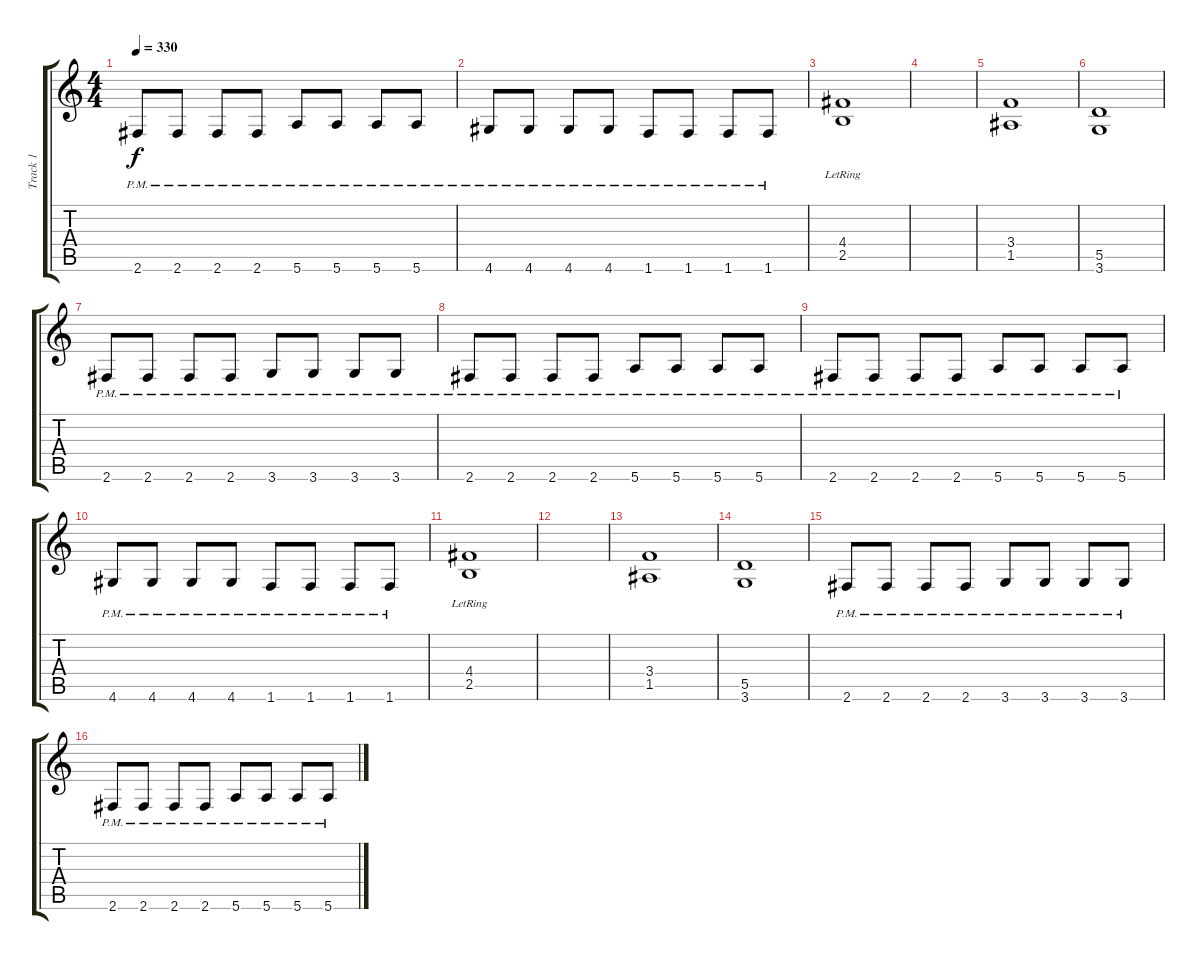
\track ("Track 1" "Track 1") {instrument overdrivenguitar}
\staff {score tabs}
\tuning (E4 B3 G3 D3 A2 E2) {hide}
\ts (4 4)
\tempo 330
\clef g2
\ks c
2.6{pm}.8{dy f} 2.6{pm}.8 2.6{pm}.8 2.6{pm}.8 5.6{pm}.8 5.6{pm}.8 5.6{pm}.8 5.6{pm}.8 |
4.6{pm}.8 4.6{pm}.8 4.6{pm}.8 4.6{pm}.8 1.6{pm}.8 1.6{pm}.8 1.6{pm}.8 1.6{pm}.8 |
(4.4{lr} 2.5{lr}).1 |
|
(3.4 1.5).1 |
(5.5 3.6).1 |
2.6{pm}.8 2.6{pm}.8 2.6{pm}.8 2.6{pm}.8 3.6{pm}.8 3.6{pm}.8 3.6{pm}.8 3.6{pm}.8 |
2.6{pm}.8 2.6{pm}.8 2.6{pm}.8 2.6{pm}.8 5.6{pm}.8 5.6{pm}.8 5.6{pm}.8 5.6{pm}.8 |
2.6{pm}.8 2.6{pm}.8 2.6{pm}.8 2.6{pm}.8 5.6{pm}.8 5.6{pm}.8 5.6{pm}.8 5.6{pm}.8 |
4.6{pm}.8 4.6{pm}.8 4.6{pm}.8 4.6{pm}.8 1.6{pm}.8 1.6{pm}.8 1.6{pm}.8 1.6{pm}.8 |
(4.4{lr} 2.5{lr}).1 |
|
(3.4 1.5).1 |
(5.5 3.6).1 |
2.6{pm}.8 2.6{pm}.8 2.6{pm}.8 2.6{pm}.8 3.6{pm}.8 3.6{pm}.8 3.6{pm}.8 3.6{pm}.8 |
2.6{pm}.8 2.6{pm}.8 2.6{pm}.8 2.6{pm}.8 5.6{pm}.8 5.6{pm}.8 5.6{pm}.8 5.6{pm}.8
